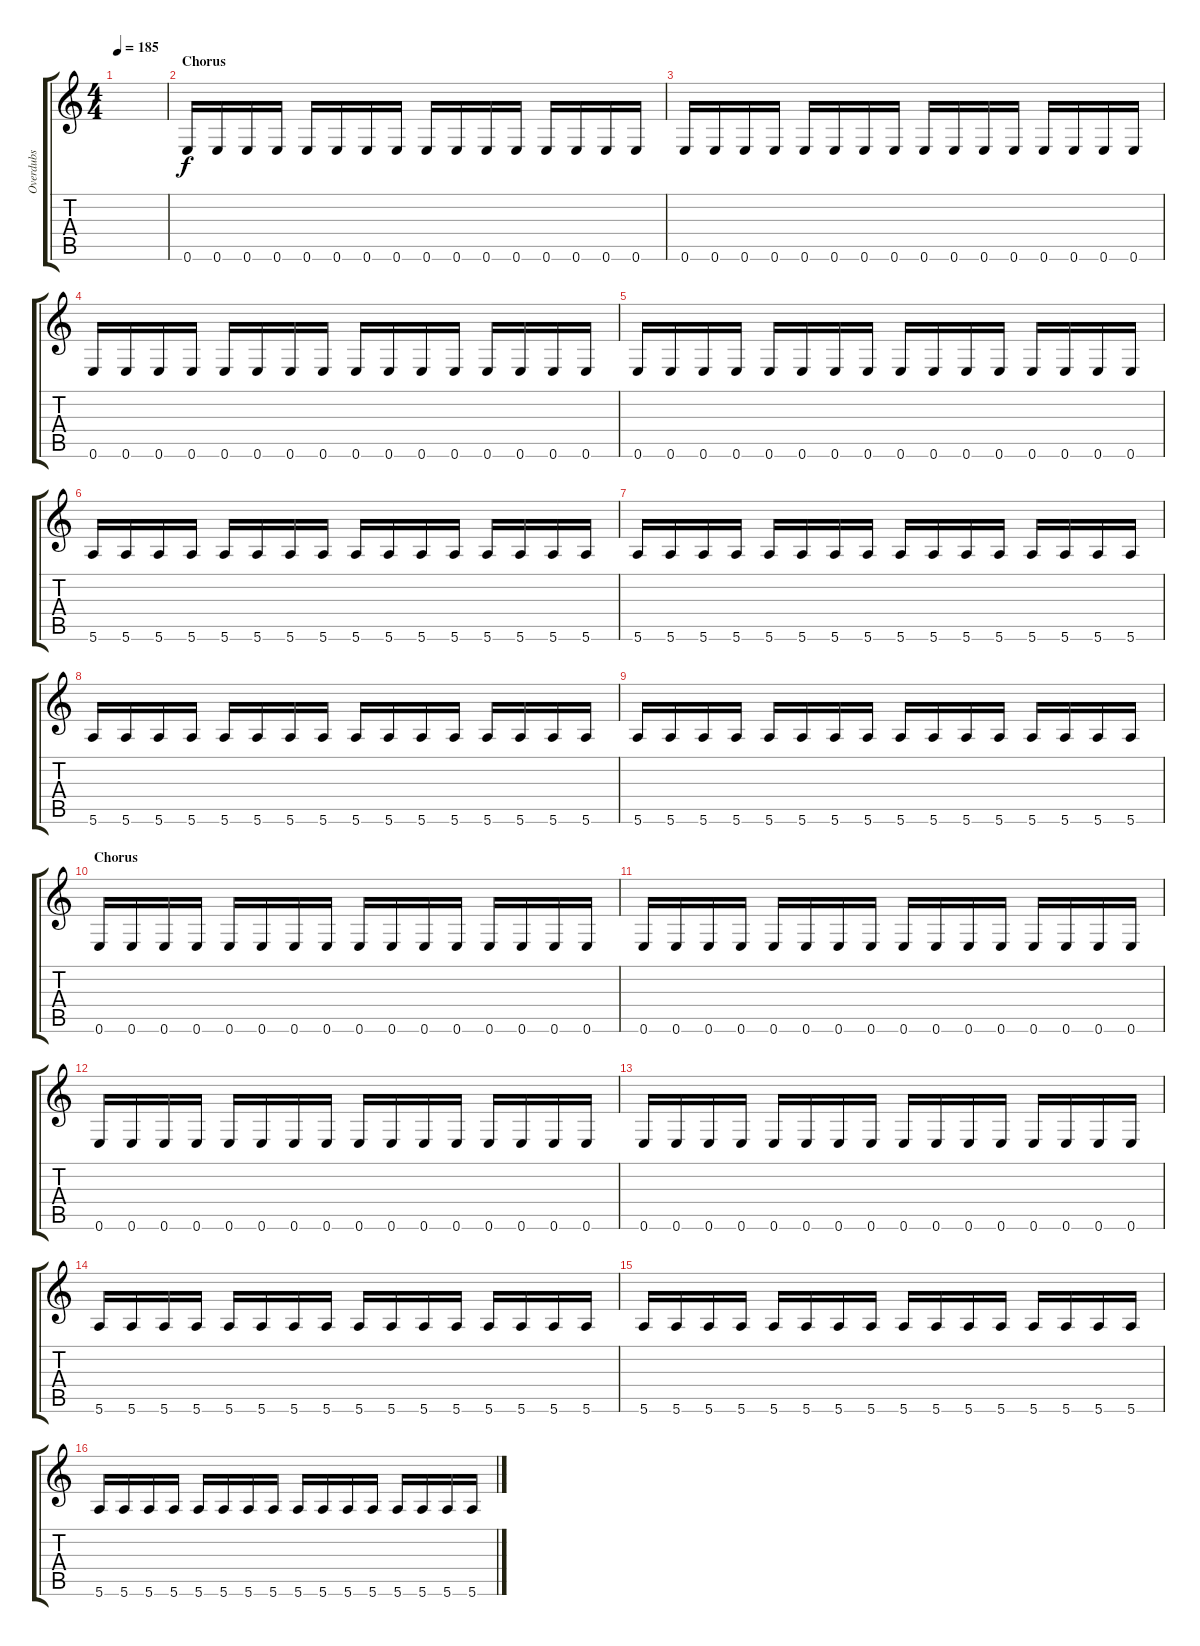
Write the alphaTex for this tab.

\track ("Overdubs" "Overdubs") {instrument distortionguitar}
\staff {score tabs}
\tuning (E4 B3 G3 D3 A2 E2) {hide}
\ts (4 4)
\tempo 185
\clef g2
\ks c
|
\section ("" "Chorus")
0.6.16 0.6.16 0.6.16 0.6.16 0.6.16 0.6.16 0.6.16 0.6.16 0.6.16 0.6.16 0.6.16 0.6.16 0.6.16 0.6.16 0.6.16 0.6.16 |
0.6.16 0.6.16 0.6.16 0.6.16 0.6.16 0.6.16 0.6.16 0.6.16 0.6.16 0.6.16 0.6.16 0.6.16 0.6.16 0.6.16 0.6.16 0.6.16 |
0.6.16 0.6.16 0.6.16 0.6.16 0.6.16 0.6.16 0.6.16 0.6.16 0.6.16 0.6.16 0.6.16 0.6.16 0.6.16 0.6.16 0.6.16 0.6.16 |
0.6.16 0.6.16 0.6.16 0.6.16 0.6.16 0.6.16 0.6.16 0.6.16 0.6.16 0.6.16 0.6.16 0.6.16 0.6.16 0.6.16 0.6.16 0.6.16 |
5.6.16 5.6.16 5.6.16 5.6.16 5.6.16 5.6.16 5.6.16 5.6.16 5.6.16 5.6.16 5.6.16 5.6.16 5.6.16 5.6.16 5.6.16 5.6.16 |
5.6.16 5.6.16 5.6.16 5.6.16 5.6.16 5.6.16 5.6.16 5.6.16 5.6.16 5.6.16 5.6.16 5.6.16 5.6.16 5.6.16 5.6.16 5.6.16 |
5.6.16 5.6.16 5.6.16 5.6.16 5.6.16 5.6.16 5.6.16 5.6.16 5.6.16 5.6.16 5.6.16 5.6.16 5.6.16 5.6.16 5.6.16 5.6.16 |
5.6.16 5.6.16 5.6.16 5.6.16 5.6.16 5.6.16 5.6.16 5.6.16 5.6.16 5.6.16 5.6.16 5.6.16 5.6.16 5.6.16 5.6.16 5.6.16 |
\section ("" "Chorus")
0.6.16 0.6.16 0.6.16 0.6.16 0.6.16 0.6.16 0.6.16 0.6.16 0.6.16 0.6.16 0.6.16 0.6.16 0.6.16 0.6.16 0.6.16 0.6.16 |
0.6.16 0.6.16 0.6.16 0.6.16 0.6.16 0.6.16 0.6.16 0.6.16 0.6.16 0.6.16 0.6.16 0.6.16 0.6.16 0.6.16 0.6.16 0.6.16 |
0.6.16 0.6.16 0.6.16 0.6.16 0.6.16 0.6.16 0.6.16 0.6.16 0.6.16 0.6.16 0.6.16 0.6.16 0.6.16 0.6.16 0.6.16 0.6.16 |
0.6.16 0.6.16 0.6.16 0.6.16 0.6.16 0.6.16 0.6.16 0.6.16 0.6.16 0.6.16 0.6.16 0.6.16 0.6.16 0.6.16 0.6.16 0.6.16 |
5.6.16 5.6.16 5.6.16 5.6.16 5.6.16 5.6.16 5.6.16 5.6.16 5.6.16 5.6.16 5.6.16 5.6.16 5.6.16 5.6.16 5.6.16 5.6.16 |
5.6.16 5.6.16 5.6.16 5.6.16 5.6.16 5.6.16 5.6.16 5.6.16 5.6.16 5.6.16 5.6.16 5.6.16 5.6.16 5.6.16 5.6.16 5.6.16 |
5.6.16 5.6.16 5.6.16 5.6.16 5.6.16 5.6.16 5.6.16 5.6.16 5.6.16 5.6.16 5.6.16 5.6.16 5.6.16 5.6.16 5.6.16 5.6.16
